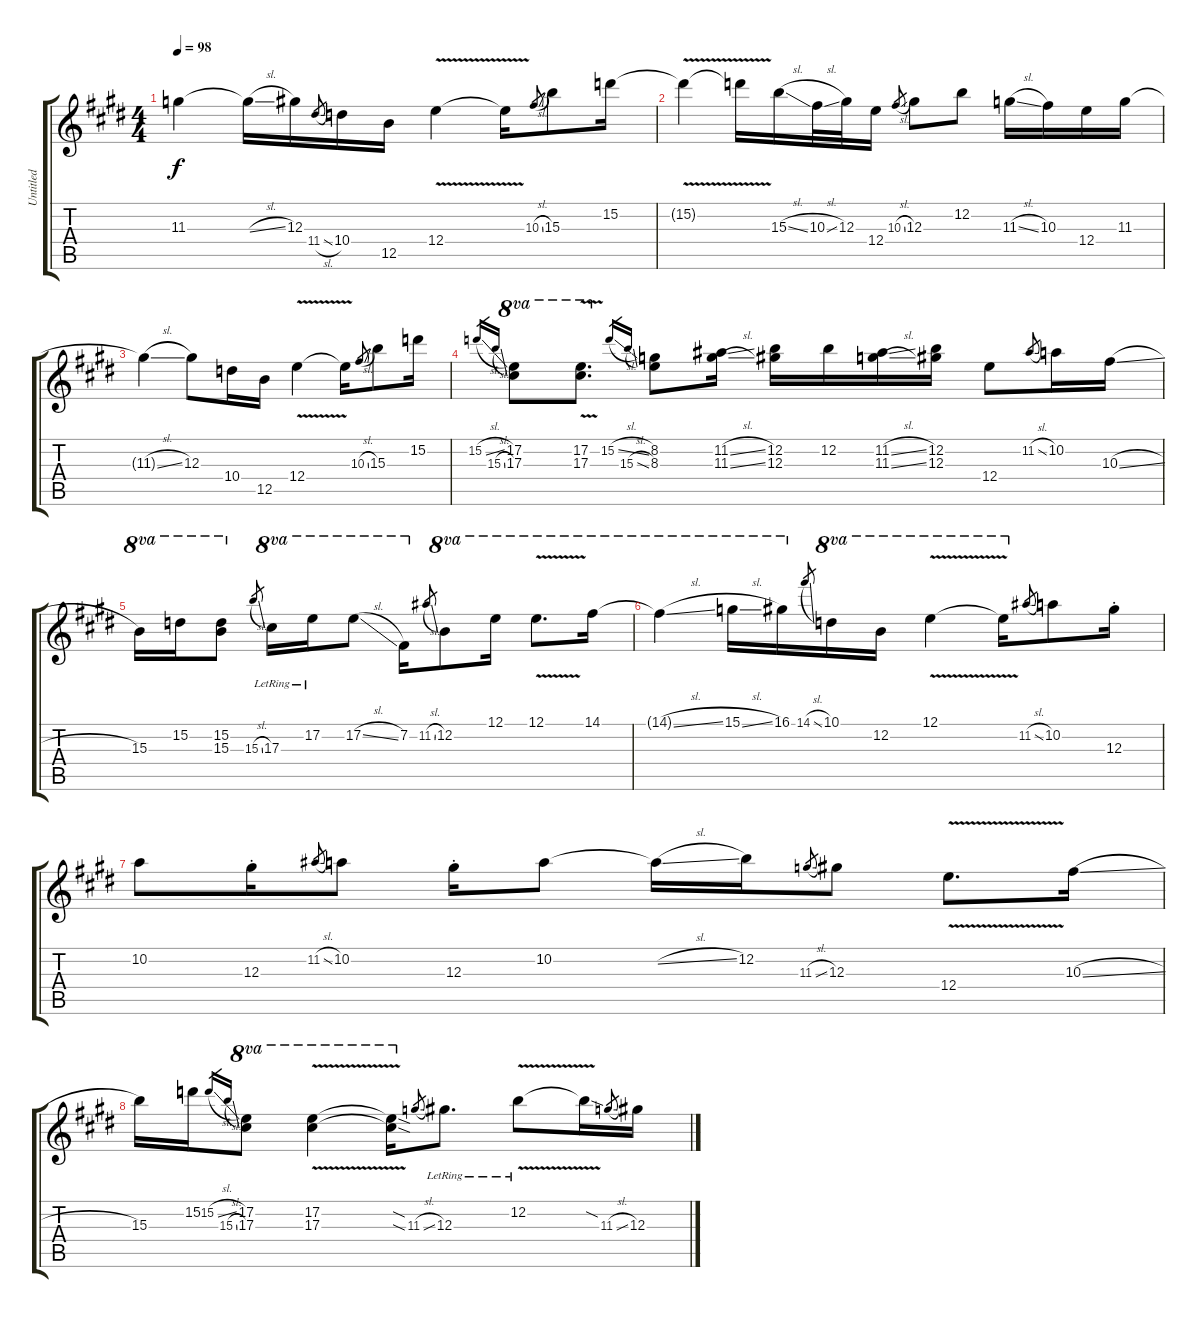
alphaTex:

\track ("Untitled" "Untitled") {instrument distortionguitar}
\staff {score tabs}
\tuning (E4 B3 Ab3 E3 B2 E2) {hide}
\ts (4 4)
\tempo 98
\clef g2
\ks e
11.3.4{dy f} 11.3{sl t}.16 12.3.16 11.4{sl}.8{gr} 10.4.16 12.5.16 12.4{v}.4 12.4{v t}.16 10.3{sl}.8{gr} 15.3.8 15.2.16 |
\ks c#minor
15.2{v t}.4 15.2{v t}.16 15.3{sl}.16 10.3{sl}.32 12.3.32 12.4.16 10.3{sl}.8{gr} 12.3.8 12.2.8 11.3{sl}.16 10.3.16 12.4.16 11.3.16 |
11.3{sl t}.4 12.3.8 10.4.16 12.5.16 12.4{v}.4 12.4{v t}.16 10.3{sl}.8{gr} 15.3.8 15.2.16 |
\ks e
15.2{sl}.16{gr} 15.3{sl}.16{gr} (17.2 17.3).8{ot 8va} (17.2{v} 17.3{v}).8{d ot 8va} 15.2{sl}.16{gr} 15.3{sl}.16{gr} (8.2 8.3).8 (11.2{sl} 11.3{sl}).16 (12.2 12.3).16 12.2.16 (11.2{sl} 11.3{sl}).16 (12.2 12.3).16 12.4.8 11.2{sl}.8{gr} 10.2.16 10.3{sl}.16 |
\ks c#minor
15.3.16{ot 8va} 15.2.16{ot 8va} (15.2 15.3).8{ot 8va} 15.3{sl}.8{gr} 17.3{lr}.16{ot 8va} 17.2{lr}.16{ot 8va} 17.2{sl}.8{ot 8va} 7.2.16{ot 8va} 11.2{sl}.8{gr} 12.2.8{ot 8va} 12.1.16{ot 8va} 12.1{v}.8{d ot 8va} 14.1.16{ot 8va} |
\ks e
14.1{sl t}.4{ot 8va} 15.1{sl}.16{ot 8va} 16.1.16{ot 8va} 14.1{sl}.8{gr} 10.1.16{ot 8va} 12.2.16{ot 8va} 12.1{v}.4{ot 8va} 12.1{v t}.16{ot 8va} 11.2{sl}.8{gr} 10.2.8 12.3{st}.16 |
\ks c#minor
10.2.8 12.3{st}.16 11.2{sl}.8{gr} 10.2.8 12.3{st}.16 10.2.8 10.2{sl t}.16 12.2.16 11.3{sl}.8{gr} 12.3.8 12.4{v}.8{d} 10.3{sl}.16 |
\ks e
15.3.16 15.2.16 15.2{sl}.16{gr} 15.3{sl}.16{gr} (17.2 17.3).8{ot 8va} (17.2{v} 17.3{v}).4{ot 8va} (17.2{sod t} 17.3{sod t}).16{ot 8va} 11.3{sl}.8{gr} 12.3{lr}.8{d} 12.2{v lr}.8 12.2{sod t}.16 11.3{sl}.8{gr} 12.3{sl}.16
